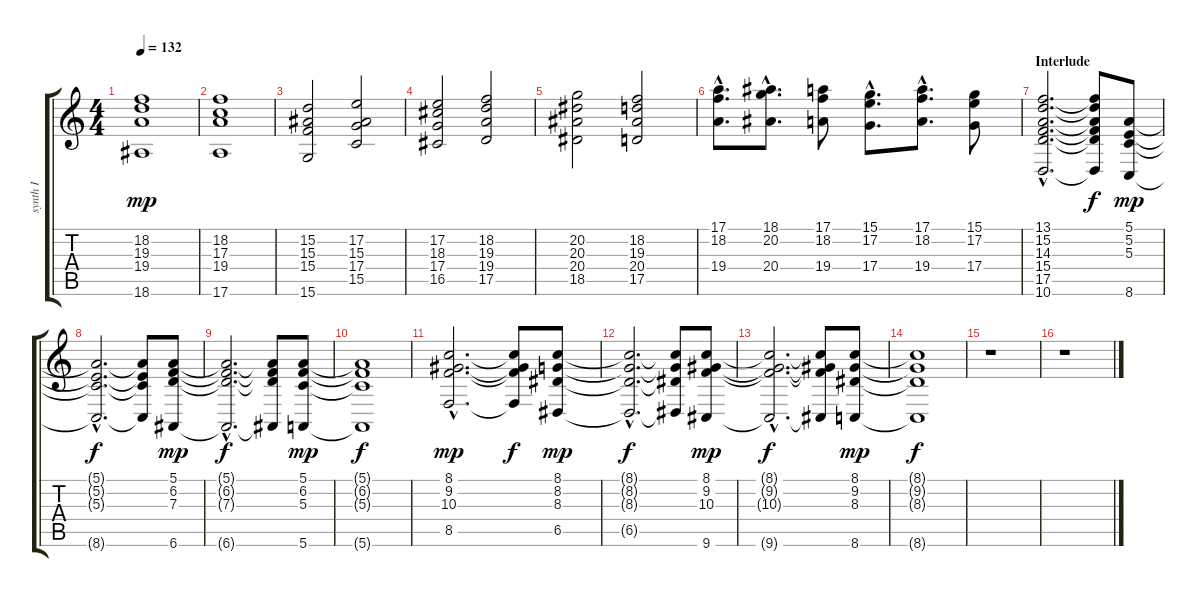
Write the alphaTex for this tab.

\track ("synth I" "synth I") {instrument pad7halo}
\staff {score tabs}
\tuning (E4 B3 G3 D3 A2 E2) {hide}
\ts (4 4)
\tempo 132
\clef g2
\ks c
(18.2 19.3 19.4 18.6).1{dy mp} |
(18.2 17.3 19.4 17.6).1 |
(15.2 15.3 15.4 15.6).2 (17.2 15.3 17.4 15.5).2 |
(17.2 18.3 17.4 16.5).2 (18.2 19.3 19.4 17.5).2 |
(20.2 20.3 20.4 18.5).2 (18.2 19.3 20.4 17.5).2 |
(17.1{hac} 18.2{hac} 19.4{hac}).8{d} (18.1{hac} 20.2{hac} 20.4{hac}).8{d} (17.1 18.2 19.4).8 (15.1{hac} 17.2{hac} 17.4{hac}).8{d} (17.1{hac} 18.2{hac} 19.4{hac}).8{d} (15.1 17.2 17.4).8 |
\section ("" "Interlude")
(13.1{hac} 15.2{hac} 14.3{hac} 15.4{hac} 17.5{hac} 10.6{hac}).2{d instrument pad7halo} (13.1{t} 15.2{t} 14.3{t} 15.4{t} 17.5{t} 10.6{t}).8{dy f} (5.1 5.2 5.3 8.6).8{dy mp} |
(5.1{hac t} 5.2{hac t} 5.3{hac t} 8.6{hac t}).2{d dy f} (5.1{t} 5.2{t} 5.3{t} 8.6{t}).8 (5.1 6.2 7.3 6.6).8{dy mp} |
(5.1{hac t} 6.2{hac t} 7.3{hac t} 6.6{hac t}).2{d dy f} (5.1{t} 6.2{t} 7.3{t} 6.6{t}).8 (5.1 6.2 5.3 5.6).8{dy mp} |
(5.1{t} 6.2{t} 5.3{t} 5.6{t}).1{dy f} |
(8.1{hac} 9.2{hac} 10.3{hac} 8.5{hac}).2{d dy mp} (8.1{t} 9.2{t} 10.3{t} 8.5{t}).8{dy f} (8.1 8.2 8.3 6.5).8{dy mp} |
(8.1{hac t} 8.2{hac t} 8.3{hac t} 6.5{hac t}).2{d dy f} (8.1{t} 8.2{t} 8.3{t} 6.5{t}).8 (8.1 9.2 10.3 9.6).8{dy mp} |
(8.1{hac t} 9.2{hac t} 10.3{hac t} 9.6{hac t}).2{d dy f} (8.1{t} 9.2{t} 10.3{t} 9.6{t}).8 (8.1 9.2 8.3 8.6).8{dy mp} |
(8.1{t} 9.2{t} 8.3{t} 8.6{t}).1{dy f} |
r.1 |
r.1
